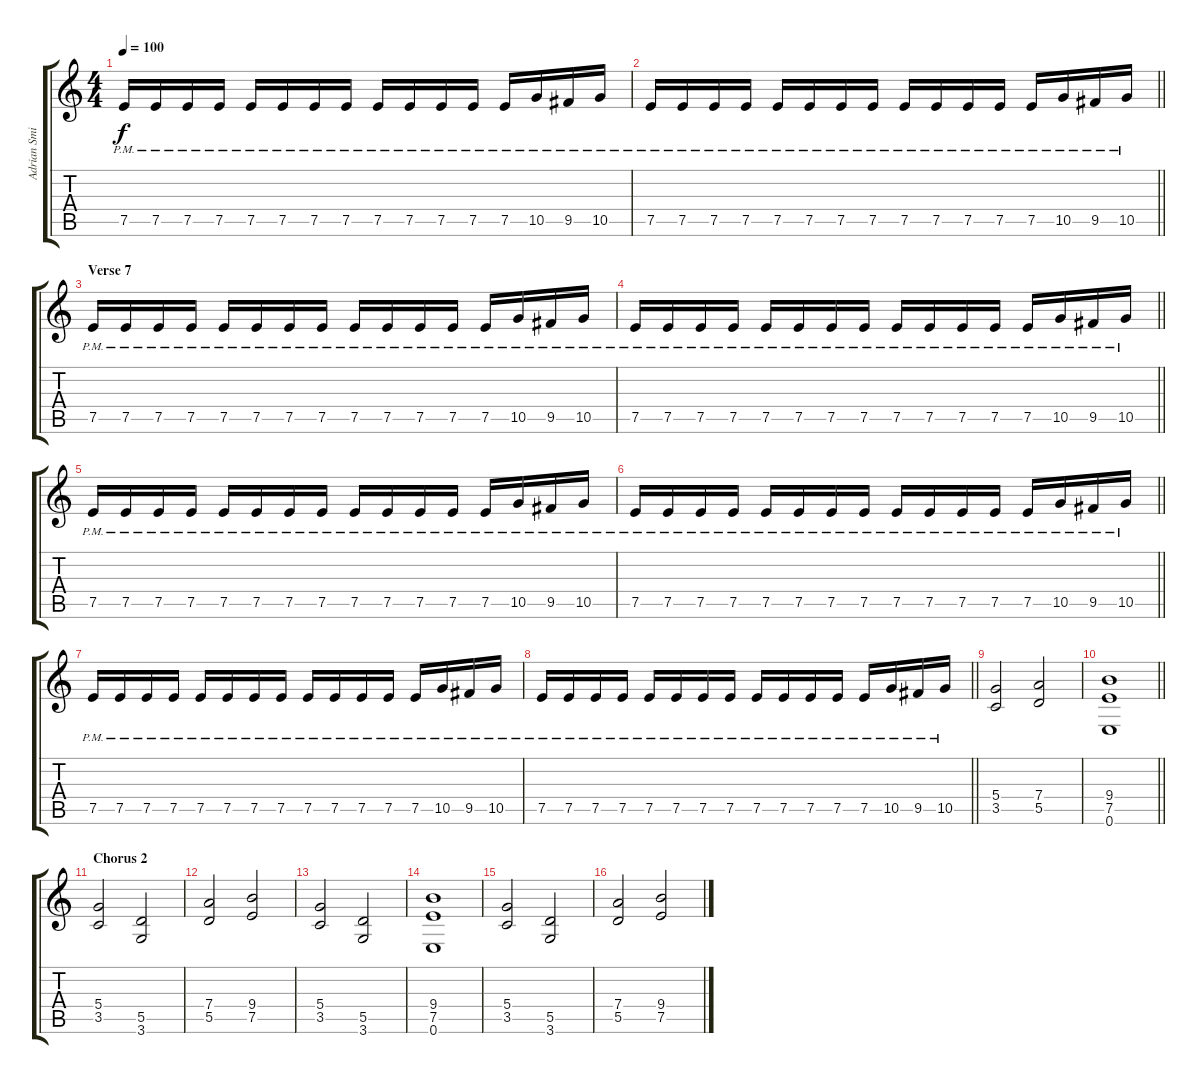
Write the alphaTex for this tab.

\track ("Adrian Smith" "Adrian Smi") {instrument overdrivenguitar}
\staff {score tabs}
\tuning (E4 B3 G3 D3 A2 E2) {hide}
\ts (4 4)
\tempo 100
\clef g2
\ks c
7.5{pm}.16{dy f} 7.5{pm}.16 7.5{pm}.16 7.5{pm}.16 7.5{pm}.16 7.5{pm}.16 7.5{pm}.16 7.5{pm}.16 7.5{pm}.16 7.5{pm}.16 7.5{pm}.16 7.5{pm}.16 7.5{pm}.16 10.5{pm}.16 9.5{pm}.16 10.5{pm}.16 |
\barLineRight lightlight
7.5{pm}.16 7.5{pm}.16 7.5{pm}.16 7.5{pm}.16 7.5{pm}.16 7.5{pm}.16 7.5{pm}.16 7.5{pm}.16 7.5{pm}.16 7.5{pm}.16 7.5{pm}.16 7.5{pm}.16 7.5{pm}.16 10.5{pm}.16 9.5{pm}.16 10.5{pm}.16 |
\section ("" "Verse 7")
7.5{pm}.16 7.5{pm}.16 7.5{pm}.16 7.5{pm}.16 7.5{pm}.16 7.5{pm}.16 7.5{pm}.16 7.5{pm}.16 7.5{pm}.16 7.5{pm}.16 7.5{pm}.16 7.5{pm}.16 7.5{pm}.16 10.5{pm}.16 9.5{pm}.16 10.5{pm}.16 |
\barLineRight lightlight
7.5{pm}.16 7.5{pm}.16 7.5{pm}.16 7.5{pm}.16 7.5{pm}.16 7.5{pm}.16 7.5{pm}.16 7.5{pm}.16 7.5{pm}.16 7.5{pm}.16 7.5{pm}.16 7.5{pm}.16 7.5{pm}.16 10.5{pm}.16 9.5{pm}.16 10.5{pm}.16 |
7.5{pm}.16 7.5{pm}.16 7.5{pm}.16 7.5{pm}.16 7.5{pm}.16 7.5{pm}.16 7.5{pm}.16 7.5{pm}.16 7.5{pm}.16 7.5{pm}.16 7.5{pm}.16 7.5{pm}.16 7.5{pm}.16 10.5{pm}.16 9.5{pm}.16 10.5{pm}.16 |
\barLineRight lightlight
7.5{pm}.16 7.5{pm}.16 7.5{pm}.16 7.5{pm}.16 7.5{pm}.16 7.5{pm}.16 7.5{pm}.16 7.5{pm}.16 7.5{pm}.16 7.5{pm}.16 7.5{pm}.16 7.5{pm}.16 7.5{pm}.16 10.5{pm}.16 9.5{pm}.16 10.5{pm}.16 |
7.5{pm}.16 7.5{pm}.16 7.5{pm}.16 7.5{pm}.16 7.5{pm}.16 7.5{pm}.16 7.5{pm}.16 7.5{pm}.16 7.5{pm}.16 7.5{pm}.16 7.5{pm}.16 7.5{pm}.16 7.5{pm}.16 10.5{pm}.16 9.5{pm}.16 10.5{pm}.16 |
\barLineRight lightlight
7.5{pm}.16 7.5{pm}.16 7.5{pm}.16 7.5{pm}.16 7.5{pm}.16 7.5{pm}.16 7.5{pm}.16 7.5{pm}.16 7.5{pm}.16 7.5{pm}.16 7.5{pm}.16 7.5{pm}.16 7.5{pm}.16 10.5{pm}.16 9.5{pm}.16 10.5{pm}.16 |
(5.4 3.5).2 (7.4 5.5).2 |
\barLineRight lightlight
(9.4 7.5 0.6).1 |
\section ("" "Chorus 2")
(5.4 3.5).2 (5.5 3.6).2 |
(7.4 5.5).2 (9.4 7.5).2 |
(5.4 3.5).2 (5.5 3.6).2 |
(9.4 7.5 0.6).1 |
(5.4 3.5).2 (5.5 3.6).2 |
(7.4 5.5).2 (9.4 7.5).2
